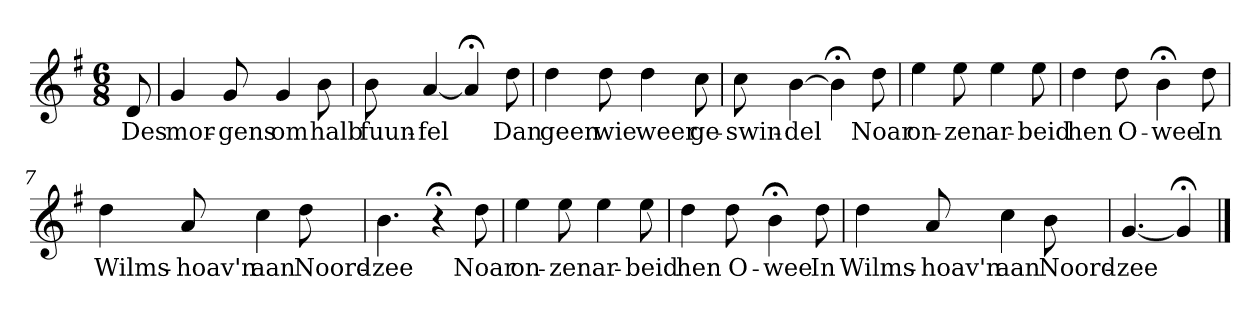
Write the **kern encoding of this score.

**kern	**text
*part1	*part1
*staff1	*staff1
*k[f#]	*
*G:	*
*M6/8	*
*MM120	*
=	=
8d	Des
=1	=1
4g	mor-
8g	-gens
4g	om
8b	halb
=2	=2
8b	fuun-
[4a	-fel
4a;<]	.
8dd	Dan
=3	=3
4dd	geen
8dd	wie
4dd	weer
8cc	ge-
=4	=4
8cc	-swin-
[4b	-del
4b;<]	.
8dd	Noar
=5	=5
4ee	on-
8ee	-zen
4ee	ar-
8ee	-beid
=6	=6
4dd	hen
8dd	O-
4b;<	-wee
8dd	In
=7	=7
4dd	Wilms-
8a	-hoav'n
4cc	aan
8dd	Noord-
=8	=8
4.b	-zee
4r;<	.
8dd	Noar
=9	=9
4ee	on-
8ee	-zen
4ee	ar-
8ee	-beid
=10	=10
4dd	hen
8dd	O-
4b;<	-wee
8dd	In
=11	=11
4dd	Wilms-
8a	-hoav'n
4cc	aan
8b	Noord-
=12	=12
[4.g	-zee
4g;<]	.
==	==
*-	*-
